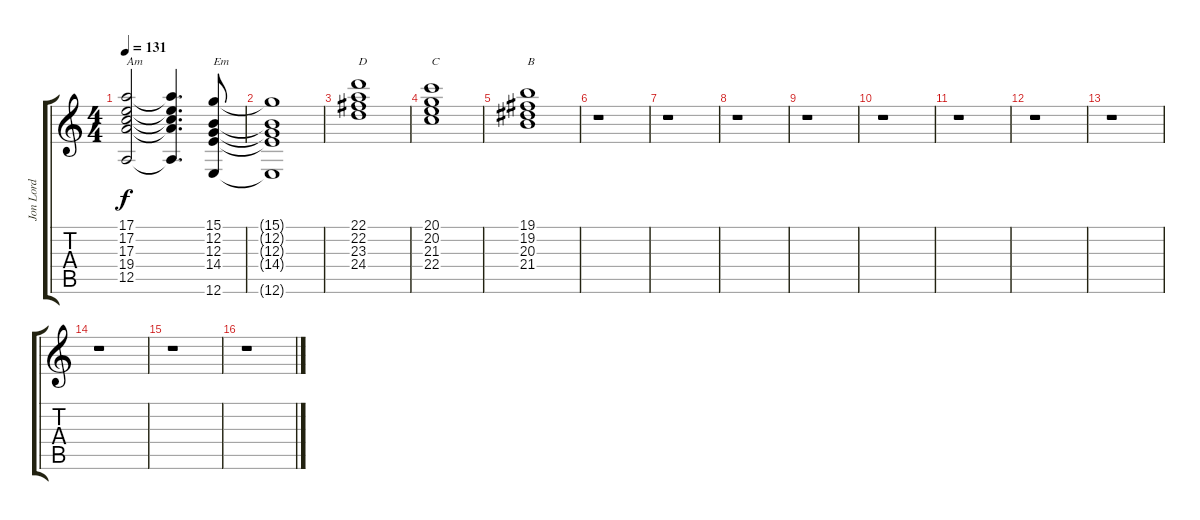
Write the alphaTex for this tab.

\track ("Jon Lord" "Jon Lord") {instrument rockorgan}
\staff {score tabs}
\tuning (E4 B3 G3 D3 A2 E2) {hide}
\ts (4 4)
\tempo 131
\clef g2
\ks c
(17.1 17.2 17.3 19.4 12.5).2{txt "Am" dy f} (17.1{t} 17.2{t} 17.3{t} 19.4{t} 12.5{t}).4{d} (15.1 12.2 12.3 14.4 12.6).8{txt "Em"} |
(15.1{t} 12.2{t} 12.3{t} 14.4{t} 12.6{t}).1 |
(22.1 22.2 23.3 24.4).1{txt "D"} |
(20.1 20.2 21.3 22.4).1{txt "C"} |
(19.1 19.2 20.3 21.4).1{txt "B"} |
r.1 |
r.1 |
r.1 |
r.1 |
r.1 |
r.1 |
r.1 |
r.1 |
r.1 |
r.1 |
r.1
